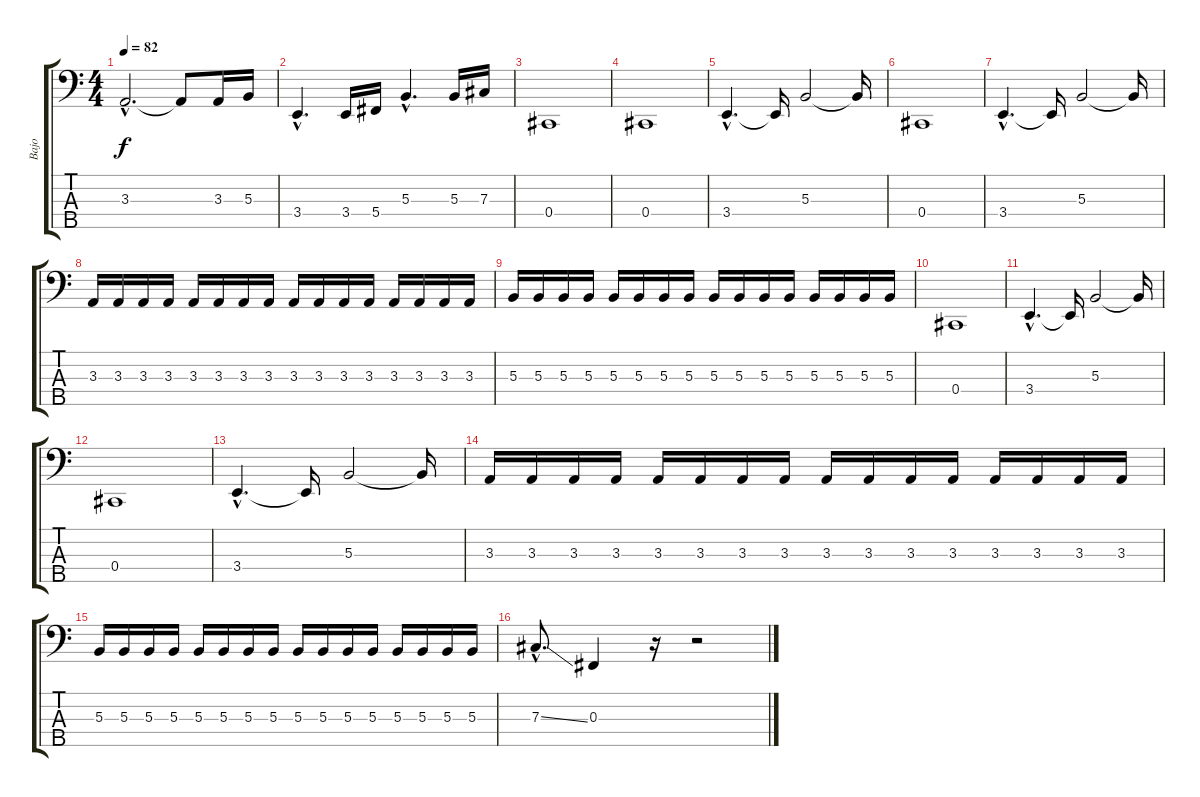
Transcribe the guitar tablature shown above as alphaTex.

\track ("Bajo" "Bajo") {instrument electricbassfinger}
\staff {score tabs}
\tuning (E2 B1 Gb1 Db1 Ab0) {hide}
\ts (4 4)
\tempo 82
\clef f4
\ks c
3.3{hac}.2{d dy f} 3.3{t}.8 3.3.16 5.3.16 |
3.4{hac}.4{d} 3.4.16 5.4.16 5.3{hac}.4{d} 5.3.16 7.3.16 |
0.4.1 |
0.4.1 |
3.4{hac}.4{d} 3.4{t}.16 5.3.2 5.3{t}.16 |
0.4.1 |
3.4{hac}.4{d} 3.4{t}.16 5.3.2 5.3{t}.16 |
3.3.16 3.3.16 3.3.16 3.3.16 3.3.16 3.3.16 3.3.16 3.3.16 3.3.16 3.3.16 3.3.16 3.3.16 3.3.16 3.3.16 3.3.16 3.3.16 |
5.3.16 5.3.16 5.3.16 5.3.16 5.3.16 5.3.16 5.3.16 5.3.16 5.3.16 5.3.16 5.3.16 5.3.16 5.3.16 5.3.16 5.3.16 5.3.16 |
0.4.1 |
3.4{hac}.4{d} 3.4{t}.16 5.3.2 5.3{t}.16 |
0.4.1 |
3.4{hac}.4{d} 3.4{t}.16 5.3.2 5.3{t}.16 |
3.3.16 3.3.16 3.3.16 3.3.16 3.3.16 3.3.16 3.3.16 3.3.16 3.3.16 3.3.16 3.3.16 3.3.16 3.3.16 3.3.16 3.3.16 3.3.16 |
5.3.16 5.3.16 5.3.16 5.3.16 5.3.16 5.3.16 5.3.16 5.3.16 5.3.16 5.3.16 5.3.16 5.3.16 5.3.16 5.3.16 5.3.16 5.3.16 |
7.3{ss hac}.8{d} 0.3.4{volume 0} r.16 r.2{volume 16}
